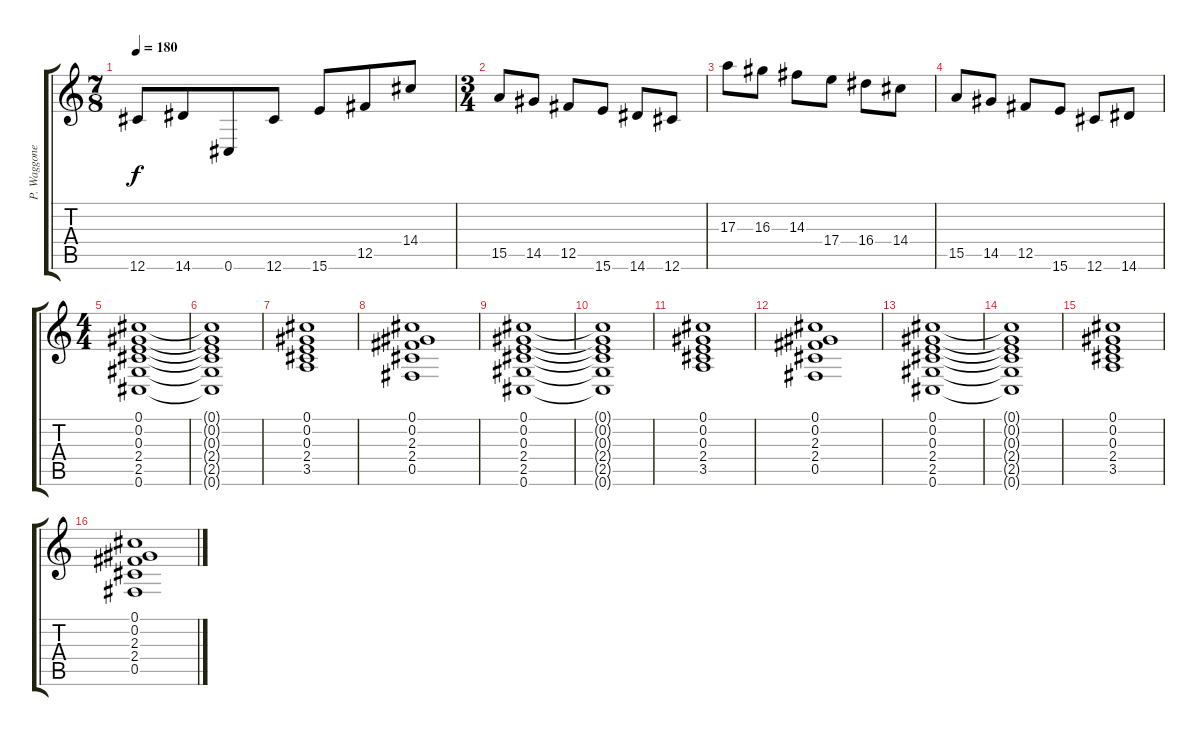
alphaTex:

\track ("P. Waggoner Gtr." "P. Waggone") {instrument distortionguitar}
\staff {score tabs}
\tuning (Db4 Ab3 E3 B2 Gb2 Db2) {hide}
\ts (7 8)
\tempo 180
\clef g2
\ks c
12.6.8{dy f} 14.6.8 0.6.8 12.6.8 15.6.8 12.5.8 14.4.8 |
\ts (3 4)
15.5.8 14.5.8 12.5.8 15.6.8 14.6.8 12.6.8 |
17.3.8 16.3.8 14.3.8 17.4.8 16.4.8 14.4.8 |
15.5.8 14.5.8 12.5.8 15.6.8 12.6.8 14.6.8 |
\ts (4 4)
(0.1 0.2 0.3 2.4 2.5 0.6).1 |
(0.1{t} 0.2{t} 0.3{t} 2.4{t} 2.5{t} 0.6{t}).1 |
(0.1 0.2 0.3 2.4 3.5).1 |
(0.1 0.2 2.3 2.4 0.5).1 |
(0.1 0.2 0.3 2.4 2.5 0.6).1 |
(0.1{t} 0.2{t} 0.3{t} 2.4{t} 2.5{t} 0.6{t}).1 |
(0.1 0.2 0.3 2.4 3.5).1 |
(0.1 0.2 2.3 2.4 0.5).1 |
(0.1 0.2 0.3 2.4 2.5 0.6).1{volume 13 balance 8} |
(0.1{t} 0.2{t} 0.3{t} 2.4{t} 2.5{t} 0.6{t}).1 |
(0.1 0.2 0.3 2.4 3.5).1 |
(0.1 0.2 2.3 2.4 0.5).1
